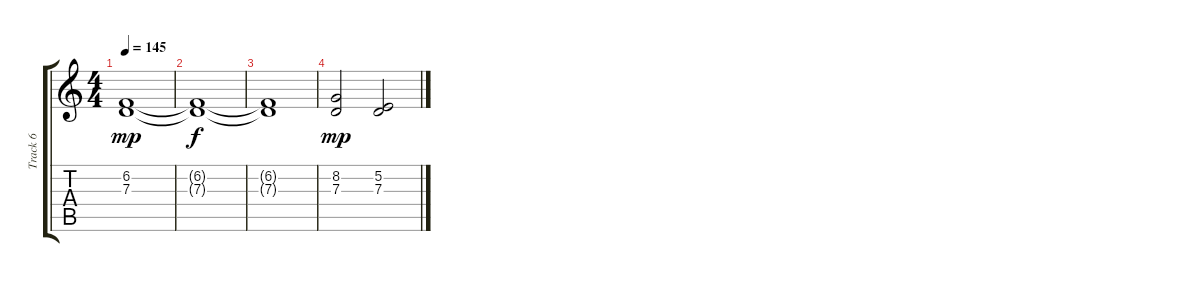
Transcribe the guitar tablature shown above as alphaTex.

\track ("Track 6" "Track 6") {instrument choiraahs}
\staff {score tabs}
\tuning (E4 B3 G3 D3 A2 D2) {hide}
\ts (4 4)
\tempo 145
\clef g2
\ks c
(6.2 7.3).1{dy mp} |
(6.2{t} 7.3{t}).1{dy f} |
(6.2{t} 7.3{t}).1 |
(8.2 7.3).2{dy mp} (5.2 7.3).2
